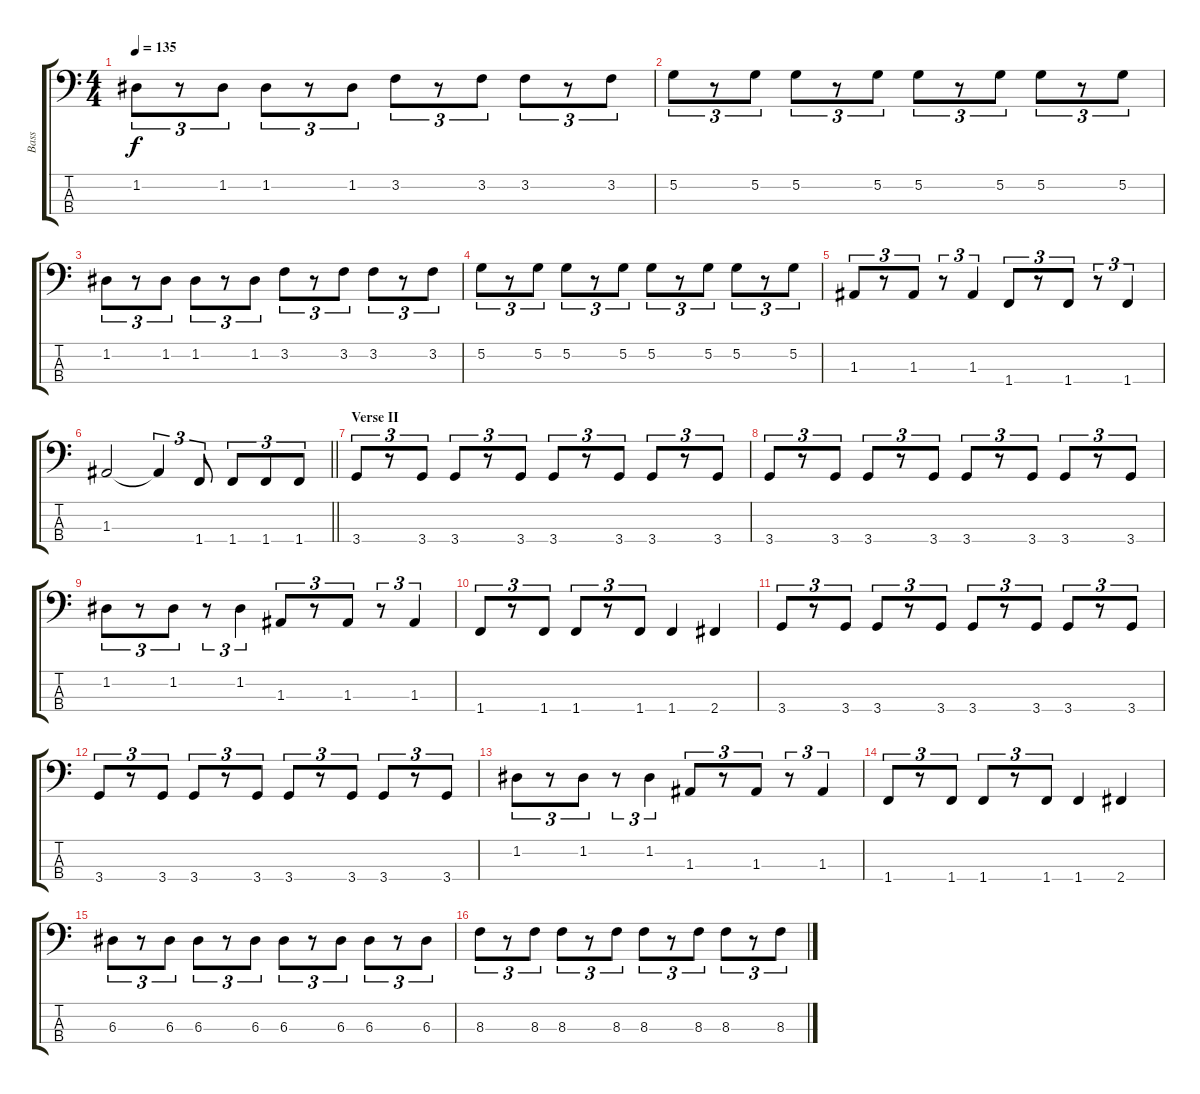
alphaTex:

\track ("Bass" "Bass") {instrument electricbassfinger}
\staff {score tabs}
\tuning (G2 D2 A1 E1) {hide}
\ts (4 4)
\tempo 135
\clef f4
\ks c
1.2.8{tu (3 2) dy f} r.8{tu (3 2)} 1.2.8{tu (3 2)} 1.2.8{tu (3 2)} r.8{tu (3 2)} 1.2.8{tu (3 2)} 3.2.8{tu (3 2)} r.8{tu (3 2)} 3.2.8{tu (3 2)} 3.2.8{tu (3 2)} r.8{tu (3 2)} 3.2.8{tu (3 2)} |
5.2.8{tu (3 2)} r.8{tu (3 2)} 5.2.8{tu (3 2)} 5.2.8{tu (3 2)} r.8{tu (3 2)} 5.2.8{tu (3 2)} 5.2.8{tu (3 2)} r.8{tu (3 2)} 5.2.8{tu (3 2)} 5.2.8{tu (3 2)} r.8{tu (3 2)} 5.2.8{tu (3 2)} |
1.2.8{tu (3 2)} r.8{tu (3 2)} 1.2.8{tu (3 2)} 1.2.8{tu (3 2)} r.8{tu (3 2)} 1.2.8{tu (3 2)} 3.2.8{tu (3 2)} r.8{tu (3 2)} 3.2.8{tu (3 2)} 3.2.8{tu (3 2)} r.8{tu (3 2)} 3.2.8{tu (3 2)} |
5.2.8{tu (3 2)} r.8{tu (3 2)} 5.2.8{tu (3 2)} 5.2.8{tu (3 2)} r.8{tu (3 2)} 5.2.8{tu (3 2)} 5.2.8{tu (3 2)} r.8{tu (3 2)} 5.2.8{tu (3 2)} 5.2.8{tu (3 2)} r.8{tu (3 2)} 5.2.8{tu (3 2)} |
1.3.8{tu (3 2)} r.8{tu (3 2)} 1.3.8{tu (3 2)} r.8{tu (3 2)} 1.3.4{tu (3 2)} 1.4.8{tu (3 2)} r.8{tu (3 2)} 1.4.8{tu (3 2)} r.8{tu (3 2)} 1.4.4{tu (3 2)} |
\barLineRight lightlight
1.3.2 1.3{t}.4{tu (3 2)} 1.4.8{tu (3 2)} 1.4.8{tu (3 2)} 1.4.8{tu (3 2)} 1.4.8{tu (3 2)} |
\section ("" "Verse II")
3.4.8{tu (3 2)} r.8{tu (3 2)} 3.4.8{tu (3 2)} 3.4.8{tu (3 2)} r.8{tu (3 2)} 3.4.8{tu (3 2)} 3.4.8{tu (3 2)} r.8{tu (3 2)} 3.4.8{tu (3 2)} 3.4.8{tu (3 2)} r.8{tu (3 2)} 3.4.8{tu (3 2)} |
3.4.8{tu (3 2)} r.8{tu (3 2)} 3.4.8{tu (3 2)} 3.4.8{tu (3 2)} r.8{tu (3 2)} 3.4.8{tu (3 2)} 3.4.8{tu (3 2)} r.8{tu (3 2)} 3.4.8{tu (3 2)} 3.4.8{tu (3 2)} r.8{tu (3 2)} 3.4.8{tu (3 2)} |
1.2.8{tu (3 2)} r.8{tu (3 2)} 1.2.8{tu (3 2)} r.8{tu (3 2)} 1.2.4{tu (3 2)} 1.3.8{tu (3 2)} r.8{tu (3 2)} 1.3.8{tu (3 2)} r.8{tu (3 2)} 1.3.4{tu (3 2)} |
1.4.8{tu (3 2)} r.8{tu (3 2)} 1.4.8{tu (3 2)} 1.4.8{tu (3 2)} r.8{tu (3 2)} 1.4.8{tu (3 2)} 1.4.4 2.4.4 |
3.4.8{tu (3 2)} r.8{tu (3 2)} 3.4.8{tu (3 2)} 3.4.8{tu (3 2)} r.8{tu (3 2)} 3.4.8{tu (3 2)} 3.4.8{tu (3 2)} r.8{tu (3 2)} 3.4.8{tu (3 2)} 3.4.8{tu (3 2)} r.8{tu (3 2)} 3.4.8{tu (3 2)} |
3.4.8{tu (3 2)} r.8{tu (3 2)} 3.4.8{tu (3 2)} 3.4.8{tu (3 2)} r.8{tu (3 2)} 3.4.8{tu (3 2)} 3.4.8{tu (3 2)} r.8{tu (3 2)} 3.4.8{tu (3 2)} 3.4.8{tu (3 2)} r.8{tu (3 2)} 3.4.8{tu (3 2)} |
1.2.8{tu (3 2)} r.8{tu (3 2)} 1.2.8{tu (3 2)} r.8{tu (3 2)} 1.2.4{tu (3 2)} 1.3.8{tu (3 2)} r.8{tu (3 2)} 1.3.8{tu (3 2)} r.8{tu (3 2)} 1.3.4{tu (3 2)} |
1.4.8{tu (3 2)} r.8{tu (3 2)} 1.4.8{tu (3 2)} 1.4.8{tu (3 2)} r.8{tu (3 2)} 1.4.8{tu (3 2)} 1.4.4 2.4.4 |
6.3.8{tu (3 2)} r.8{tu (3 2)} 6.3.8{tu (3 2)} 6.3.8{tu (3 2)} r.8{tu (3 2)} 6.3.8{tu (3 2)} 6.3.8{tu (3 2)} r.8{tu (3 2)} 6.3.8{tu (3 2)} 6.3.8{tu (3 2)} r.8{tu (3 2)} 6.3.8{tu (3 2)} |
8.3.8{tu (3 2)} r.8{tu (3 2)} 8.3.8{tu (3 2)} 8.3.8{tu (3 2)} r.8{tu (3 2)} 8.3.8{tu (3 2)} 8.3.8{tu (3 2)} r.8{tu (3 2)} 8.3.8{tu (3 2)} 8.3.8{tu (3 2)} r.8{tu (3 2)} 8.3.8{tu (3 2)}
